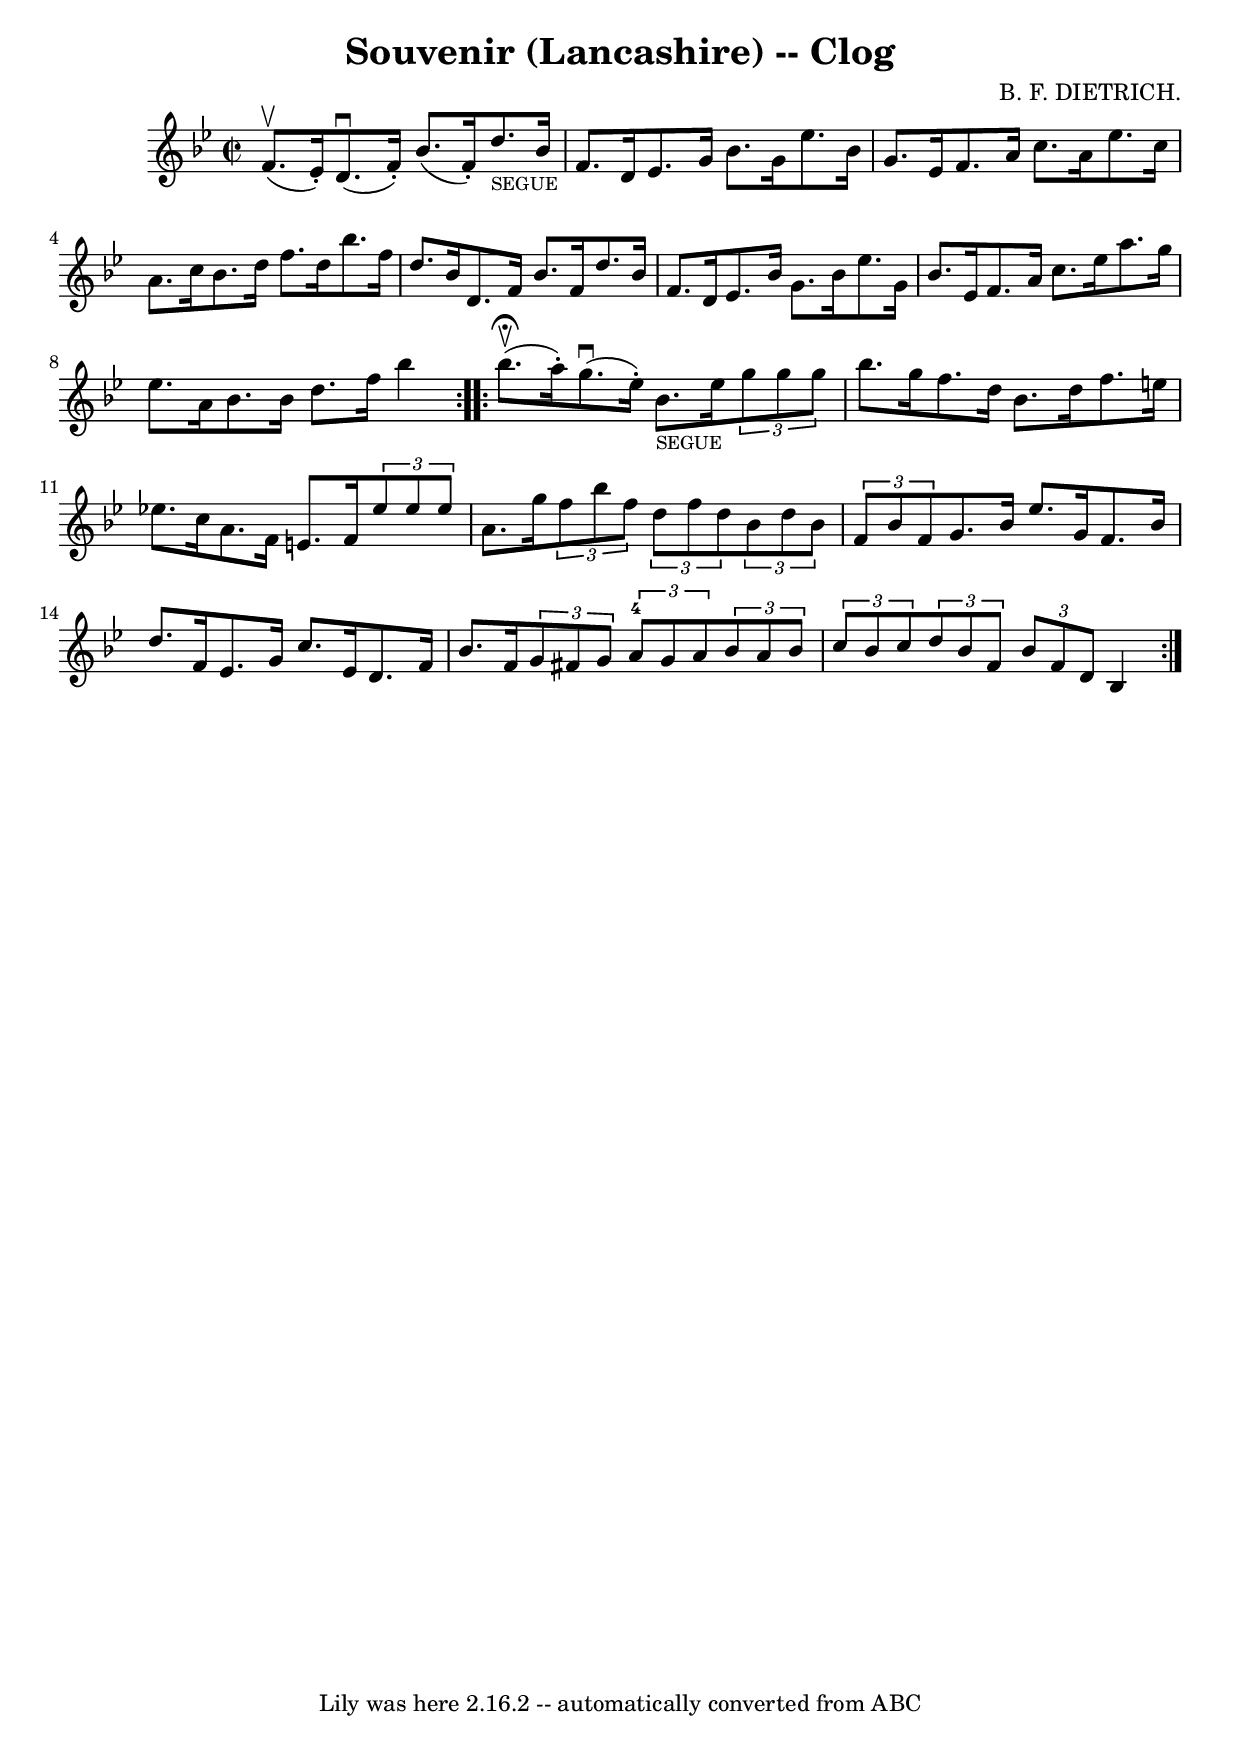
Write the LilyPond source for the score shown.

\version "2.16.2"
\include "Mammoth.ily"
\header {
  %% book = "Ryan's Mammoth Collection"
 composer = "B. F. DIETRICH."
 crossRefNumber = "1"
 footnotes = "\\\\158 939"
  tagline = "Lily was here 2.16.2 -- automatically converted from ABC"
  title = "Souvenir (Lancashire) -- Clog"

}
voicedefault =  {



  \repeat volta 2 {

    \override Staff.TimeSignature #'style = #'C
    \time 2/2      \key bf \major f'8.^\upbow(ef'16-.)  |
 d'8.^\downbow(f'16-.) bf'8. (f'16-.) d''8._\segue bf'16 f'8. d'16     |
 ef'8. g'16 bf'8. g'16 ef''8. bf'16 g'8. ef'16     |
 f'8. a'16 c''8. a'16 ef''8. c''16 a'8. c''16     |
 bf'8. d''16 f''8. d''16 bf''8. f''16 d''8. bf'16     |
 d'8. f'16 bf'8. f'16 d''8. bf'16 f'8. d'16     |
 ef'8. bf'16 g'8. bf'16 ef''8. g'16 bf'8. ef'16     |
 f'8. a'16 c''8. ef''16 a''8. g''16 ef''8. a'16     |
 bf'8.    
 bf'16 d''8. f''16 bf''4      
  }     
  \repeat volta 2 { bf''8.^\fermata^\upbow(a''16-.)  |
 g''8.^\downbow(ef''16-.)   
 bf'8._\segue ef''16    \times 2/3 { g''8 g''8 g''8  
					} bf''8. g''16     |
 f''8. d''16 bf'8. d''16 f''8. e''16 ef''!8. c''16     |
 a'8. f'16 e'8. f'16    \times 2/3 {  
 ef''8 ef''8 ef''8       } a'8. g''16     |
    \times 2/3 {   
 f''8 bf''8 f''8  
    }   \times 2/3 { d''8 f''8 d''8  
		   }   
    \times 2/3 { bf'8 d''8 bf'8  
	       }   \times 2/3 { f'8 bf'8 f'8  
 			      }    |
 g'8. bf'16 ef''8. g'16 f'8. bf'16 d''8. f'16     |
 ef'8. g'16 c''8. ef'16 d'8. f'16 bf'8. f'16     |
    \times 2/3 { g'8 fs'8 g'8  
	       }   \times 2/3 {   
		 a'8-4 g'8 a'8  
	       }   \times 2/3 { bf'8 a'8 bf'8  
			      } \times 2/3 { 
				c''8 bf'8 c''8   			      }    |
    \times 2/3 { d''8 bf'8 f'8  
	       } 
    \times 2/3 { bf'8 f'8 d'8  
	       } bf4      
  }   

}

\score{
  <<

    \context Staff="default"
    {
      \voicedefault 
      
    }

  >>
  \layout {
    
  }
  \midi {
  }

}
